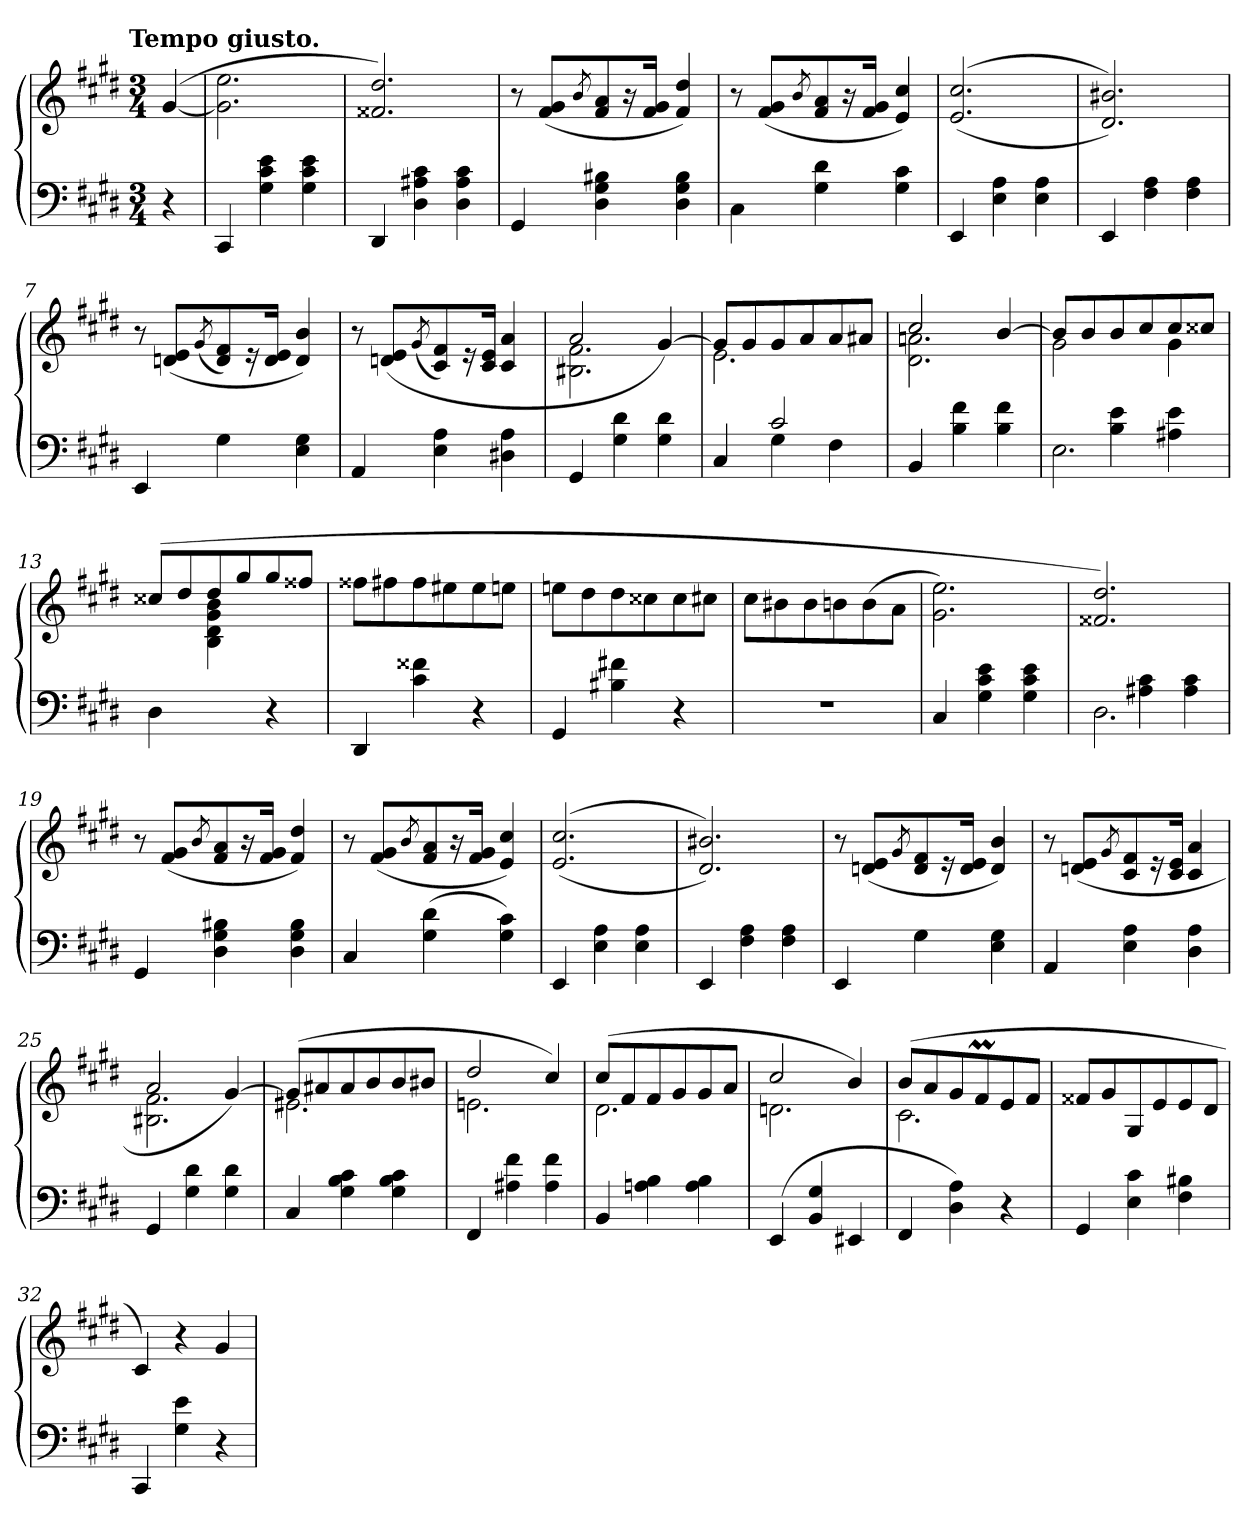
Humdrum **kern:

**kern	**kern
*part1	*part1
*staff2	*staff1
*clefF4	*clefG2
*k[f#c#g#d#]	*k[f#c#g#d#]
*c#:	*c#:
!!LO:TX:omd:t=Tempo giusto.
*M3/4	*M3/4
=	=
4r	([4g#
=1	=1
4CC#	2.ee 2.g#]
4e 4c# 4G#	.
4e 4c# 4G#	.
=2	=2
4DD#	2.dd# 2.f##X)
4c# 4A#X 4D#	.
4c# 4A# 4D#	.
=3	=3
4GG#	8r
.	(8g# 8f#L
.	8qb/
4B#X 4G# 4D#	8a 8f#
.	16r
.	16g# 16f#Jk
4B# 4G# 4D#	4dd# 4f#)
=4	=4
4C#\	8r
.	(8g# 8f#L
.	8qb/
4d# 4G#	8a 8f#
.	16r
.	16g# 16f#Jk
4c# 4G#	4cc# 4e)
=5	=5
4EE	(<(>2.cc# 2.e
4A 4E	.
4A 4E	.
=6	=6
4EE	2.b#X 2.d#))
4A 4F#	.
4A 4F#	.
=7	=7
4EE	8r
.	(8e 8dnL
.	(8qg#/
4G#	8f# 8d)
.	16r
.	16e 16dJk
4G# 4E	4b 4d)
=8	=8
4AA	8r
.	(>8e 8dnL
.	(8qg#/
4A 4E	8f# 8c#)
.	16r
.	16e 16c#Jk
4A 4D#X	4a 4c#
=9	=9
*	*^
4GG#	2a	2.f# 2.B#X
4d# 4G#	.	.
4d# 4G#	[4g#)	.
=10	=10	=10
*^	*	*
4C#	4ryy	8g#L]	2.e
.	.	8g#	.
2c#	4G#	8g#	.
.	.	8a	.
.	4F#	8a	.
.	.	8a#XJ	.
*v	*v	*	*
=11	=11	=11
4BB	2cc#	2.an 2.d#
4f# 4B	.	.
4f# 4B	[4b	.
=12	=12	=12
*^	*	*
4ryy	2.E	8bL]	2g#
.	.	8b	.
4e\ 4B\	.	8b	.
.	.	8cc#	.
4e\ 4A#X\	.	8cc#	4g#
.	.	8cc##XJ	.
*v	*v	*	*
=13	=13	=13
4D#	(>8cc##X/L	4ryy
.	8dd#	.
4ryy	8dd#	4b 4g# 4d# 4B
.	8gg#	.
4r	8gg#	4ryy
.	8ff##XJ	.
*	*v	*v
=14	=14
4DD#	8ff##XL
.	8ff#X
4f##X 4c#	8ff#
.	8ee#X
4r	8ee#
.	8eenJ
=15	=15
4GG#	8eenL
.	8dd#
4f#X 4B#X	8dd#
.	8cc##X
4r	8cc##
.	8cc#XJ
=16	=16
2.rF	8cc#L
.	8b#X
.	8b#
.	8bn
.	(8b
.	8aJ
=17	=17
4C#	2.ee 2.g#)
4e 4c# 4G#	.
4e 4c# 4G#	.
=18	=18
*^	*
4ryy	2.D#	2.dd# 2.f##X)
4c#\ 4A#X\	.	.
4c#\ 4A#\	.	.
*v	*v	*
=19	=19
4GG#	8r
.	(<8g# 8f#L
.	8qb/
4B#X 4G# 4D#	8a 8f#
.	16r
.	16g# 16f#Jk
4B# 4G# 4D#	4dd# 4f#)
=20	=20
4C#	8r
.	(<8g# 8f#L
.	8qb/
(4d# 4G#	8a 8f#
.	16r
.	16g# 16f#Jk
4c# 4G#)	4cc# 4e)
=21	=21
4EE	(<(>2.cc# 2.e
4A 4E	.
4A 4E	.
=22	=22
4EE	2.b#X 2.d#))
4A 4F#	.
4A 4F#	.
=23	=23
4EE	8r
.	(<8e 8dnL
.	8qg#/
4G#	8f# 8d
.	16r
.	16e 16dJk
4G# 4E	4b 4d)
=24	=24
4AA	8r
.	(>8e 8dnL
.	8qg#/
4A 4E	8f# 8c#
.	16r
.	16e 16c#Jk
4A 4D#	4a 4c#
=25	=25
*	*^
4GG#	2a	2.f# 2.B#X
4d# 4G#	.	.
4d# 4G#	[4g#)	.
=26	=26	=26
4C#	(>8g#L]	2.e#X
.	8a#X	.
4c# 4B 4G#	8a#	.
.	8b	.
4c# 4B 4G#	8b	.
.	8b#XJ	.
=27	=27	=27
4FF#	2dd#	2.en
4f#\ 4A#X\	.	.
4f#\ 4A#\	4cc#)	.
=28	=28	=28
4BB	(8cc#L	2.d#
.	8f#	.
4B 4An	8f#	.
.	8g#	.
4B 4A	8g#	.
.	8aJ	.
=29	=29	=29
(4EE	2cc#	2.dn
4G#/ 4BB/	.	.
4EE#X	4b)	.
=30	=30	=30
4FF#	(>8bL	2.c#
.	8a	.
4A 4D#)	8g#	.
.	8f#M	.
4r	8e	.
.	8f#J	.
*	*v	*v
=31	=31
4GG#	8f##XL
.	8g#
4c#\ 4E\	8G#/
.	8e
4B#X 4F#	8e
.	8d#J
=32	=32
4CC#	4c#)
4e 4G#	4r
4r	4g#
=	=
*-	*-
